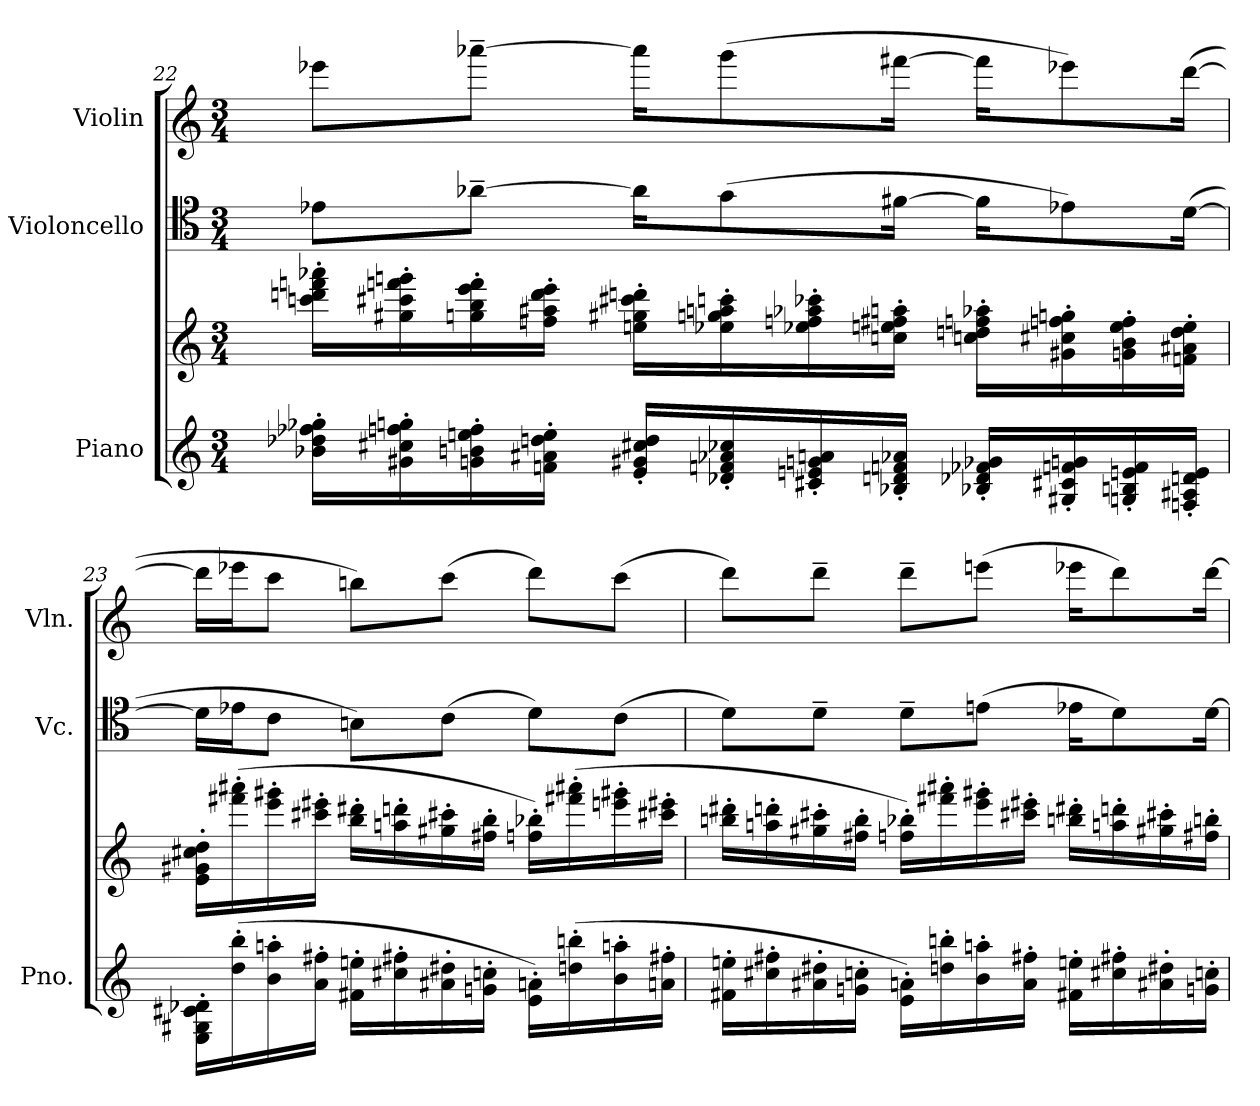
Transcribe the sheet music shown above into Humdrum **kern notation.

**kern	**kern	**kern	**kern
*part3	*part3	*part2	*part1
*staff4	*staff3	*staff2	*staff1
*I"Piano	*	*I"Violoncello	*I"Violin
*I'Pno.	*	*I'Vc.	*I'Vln.
*clefG2	*clefG2	*clefC4	*clefG2
*k[]	*k[]	*k[]	*k[]
*C:	*C:	*C:	*C:
*M3/4	*M3/4	*M3/4	*M3/4
=22	=22	=22	=22
16b-X' 16dd-X' 16ff-X' 16gg-X'LL	16cccn' 16dddn' 16fffn' 16aaa-X'LL	8e-XL	8eee-XL
16g#X' 16cc#X' 16ffn' 16ggn'	16gg#X' 16ccc#X' 16fffn' 16gggn'	.	.
16gn' 16bn' 16een' 16ff'	16ggn' 16bb' 16eee' 16fff'	[8a-X~J	[8aaa-X~J
16fn' 16a#X' 16ddn' 16ee'JJ	16ffn' 16aa#X' 16ddd' 16eee'JJ	.	.
16e' 16g#X' 16cc#X' 16dd'LL	16een' 16gg#X' 16ccc#X' 16dddn'LL	16a-KL]	16aaa-KL]
16d-X' 16fn' 16a-X' 16cc-X'	16ee-X' 16ggn' 16aan' 16cccn'	(8g	(8ggg
16c#X' 16en' 16gn' 16an'	16ee-X' 16ffn' 16aa-X' 16ccc-X'	.	.
16B-X' 16dn' 16fn' 16a-X'JJ	16ccn' 16een' 16ff#X' 16aan'JJ	[16f#XJk	[16fff#XJk
16B-X' 16d-X' 16f-X' 16g-X'LL	16ccn' 16ddn' 16ffn' 16aa-X'LL	16f#KL]	16fff#KL]
16G#X' 16c#X' 16fn' 16gn'	16g#X' 16cc#X' 16ffn' 16ggn'	8e-X)	8eee-X)
16Gn' 16Bn' 16en' 16f'	16gn' 16b' 16ee' 16ff'	.	.
16Fn' 16A#X' 16dn' 16e'JJ	16fn' 16a#X' 16dd' 16ee'JJ	([16dJk	([16dddJk
=23	=23	=23	=23
16E'\ 16G#X'\ 16c#X'\ 16d-X'\LL	16e' 16g#X' 16cc#X' 16dd'LL	16dLL]	16dddLL]
(16dd' 16bb'	(16fff#X' 16aaa#X'	16e-XJ	16eee-XJ
16b' 16aan'	16eee' 16ggg#X'	8cJ	8cccJ
16a' 16ff#X'JJ	16ccc#X' 16eee#X'JJ	.	.
16f#X' 16een'LL	16bb' 16ddd#X'LL	8BnL)	8bbnL)
16cc#X' 16ff#X'	16aan' 16dddn'	.	.
16a#X' 16dd#X'	16gg#X' 16ccc#X'	(8cJ	(8cccJ
16gn' 16ccn'JJ	16ff#X' 16bb'JJ	.	.
16e' 16an'LL)	16ffn' 16bb-X'LL)	8dL)	8dddL)
(16ddn' 16bbn'	(16fff#X' 16aaa#X'	.	.
16b' 16aan'	16eeen' 16ggg#X'	(8cJ	(8cccJ
16an' 16ff#X'JJ	16ccc#X' 16eee#X'JJ	.	.
=24	=24	=24	=24
16f#X' 16een'LL	16bbn' 16ddd#X'LL	8dL)	8dddL)
16cc#X' 16ff#X'	16aan' 16dddn'	.	.
16a#X' 16dd#X'	16gg#X' 16ccc#X'	8d~J	8ddd~J
16gn' 16ccn'JJ	16ff#X' 16bb'JJ	.	.
16e' 16an'LL)	16ffn' 16bb-X'LL)	8d~L	8ddd~L
16ddn' 16bbni'	16fff#X' 16aaa#Xi'	.	.
16b' 16aan'	16eee' 16ggg#X'	(8enJ	(8eeenJ
16a' 16ff#X'JJ	16ccc#X' 16eee#X'JJ	.	.
16f#X' 16een'LL	16bbn' 16ddd#X'LL	16e-XKL	16eee-XKL
16cc#X' 16ff#X'	16aan' 16dddn'	8d)	8ddd)
16a#X' 16dd#X'	16gg#X' 16ccc#X'	.	.
16gn' 16ccn'JJ	16ff#X' 16bbn'JJ	[16dJk	[16dddJk
=	=	=	=
*-	*-	*-	*-
